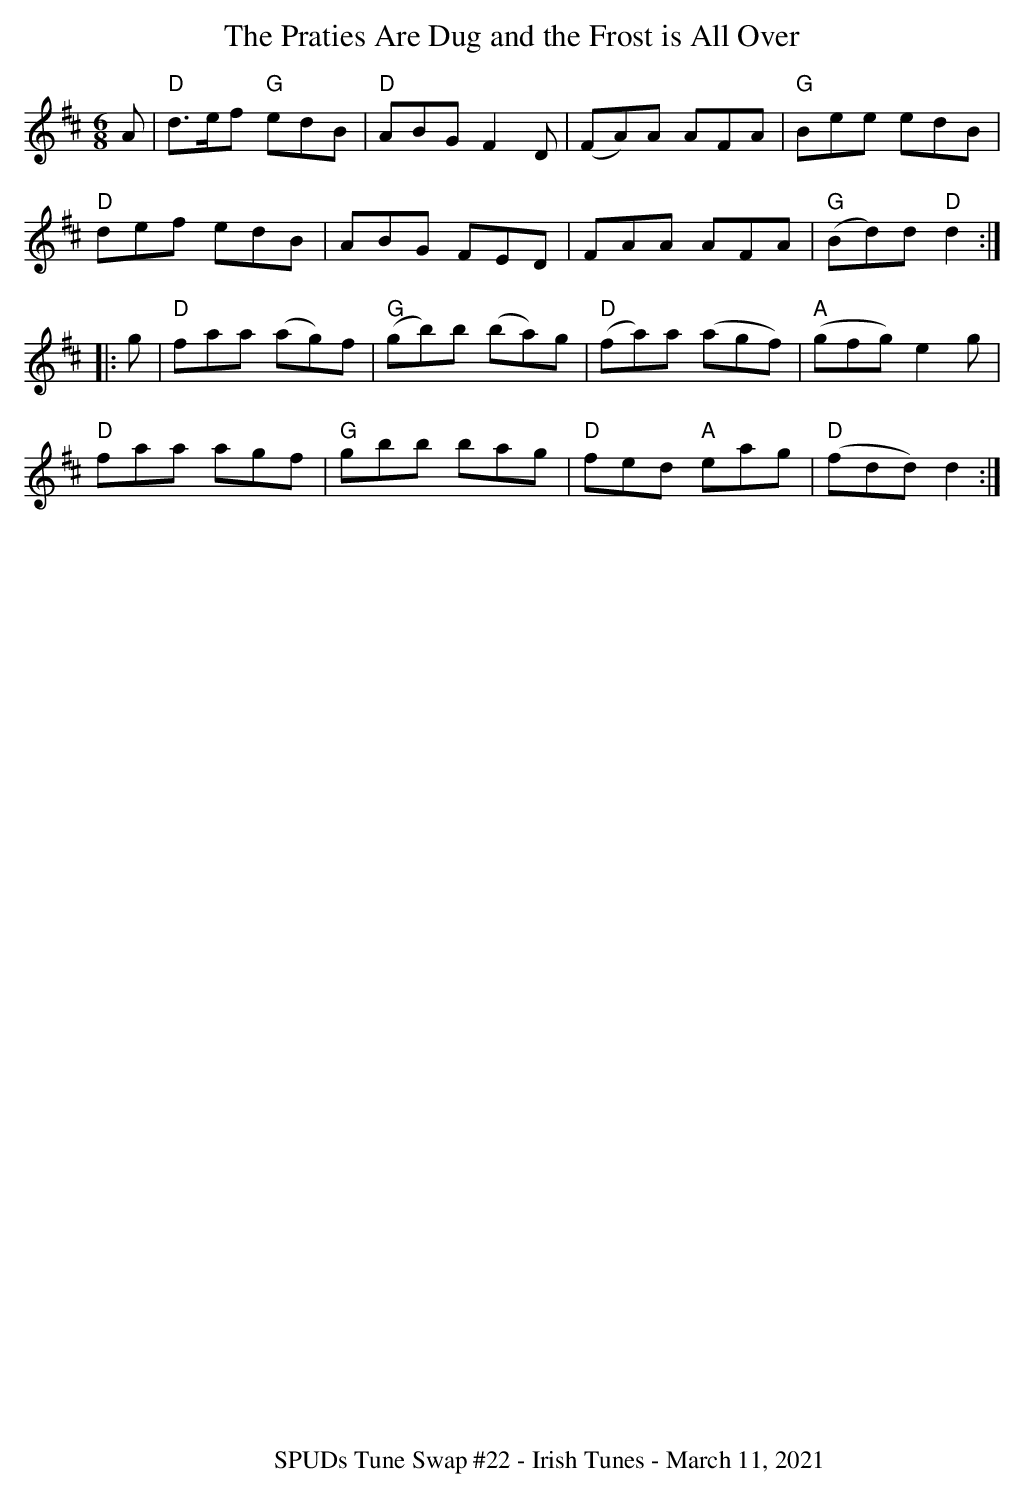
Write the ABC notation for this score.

X:1
T:Praties Are Dug and the Frost is All Over, The
M:6/8
L:1/8
K:D
A|"D"d>ef "G"edB|"D"ABG F2D|(FA)A AFA|"G"Bee edB|
"D"def edB|ABG FED|FAA AFA|"G"(Bd)d "D"d2:|
|:g|"D"faa (ag)f|"G"(gb)b (ba)g|"D"(fa)a (agf)|"A"(gfg) e2g|
"D"faa agf|"G"gbb bag|"D"fed "A"eag|"D"(fdd) d2:|]
